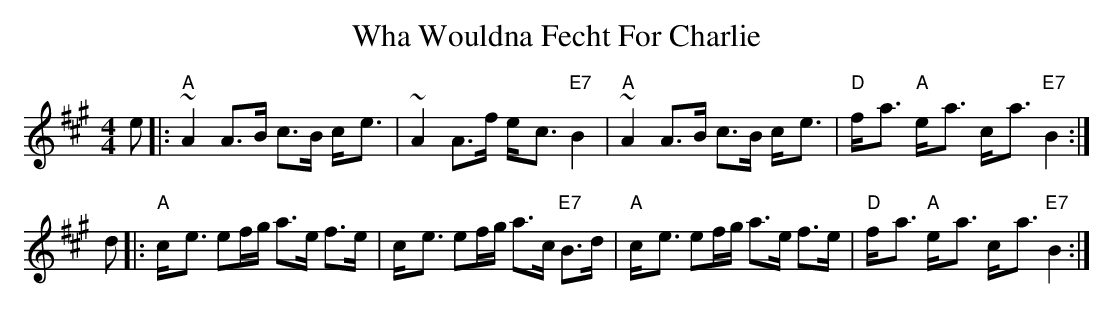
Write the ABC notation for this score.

X:1
T: Wha Wouldna Fecht For Charlie
M: 4/4
L: 1/8
K: A
 e |: "A"~A2 A>B c>B c-<e | ~A2 A>f e-<c "E7"B2 | "A"~A2 A>B c>B c-<e | "D"f-<a "A"e-<a c-<a "E7"B2 :|
 d |: "A"c-<e ef/g/ a>e f>e | c-<e ef/g/ a>c "E7"B>d | "A"c-<e ef/g/ a>e f>e | "D"f-<a "A"e-<a c-<a "E7"B2 :|
